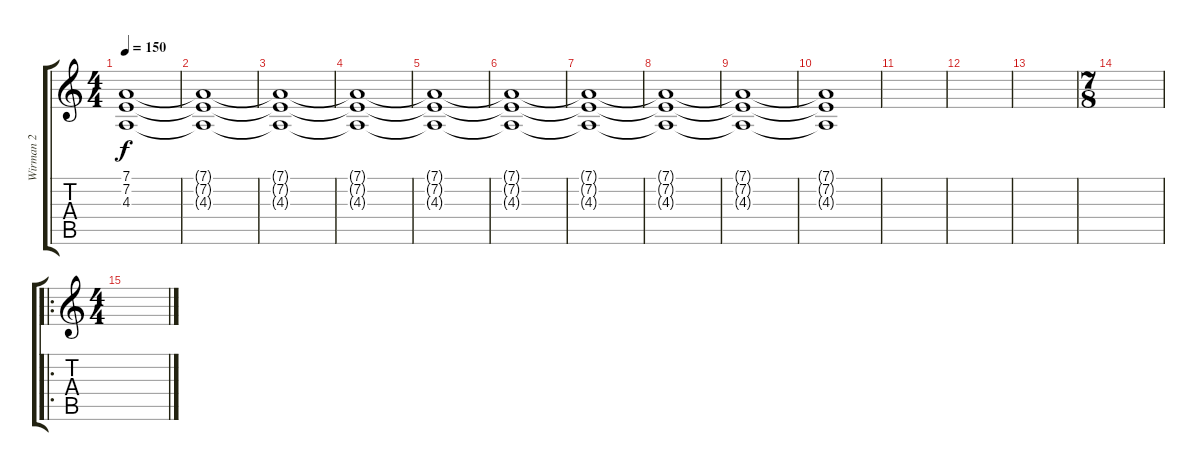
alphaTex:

\track ("Wirman 2" "Wirman 2") {instrument pad2warm}
\staff {score tabs}
\tuning (D4 A3 F3 C3 G2 D2) {hide}
\ts (4 4)
\tempo 150
\clef g2
\ks c
(7.1 7.2 4.3).1{dy f instrument pad2warm} |
(7.1{t} 7.2{t} 4.3{t}).1 |
(7.1{t} 7.2{t} 4.3{t}).1 |
(7.1{t} 7.2{t} 4.3{t}).1 |
(7.1{t} 7.2{t} 4.3{t}).1 |
(7.1{t} 7.2{t} 4.3{t}).1 |
(7.1{t} 7.2{t} 4.3{t}).1 |
(7.1{t} 7.2{t} 4.3{t}).1 |
(7.1{t} 7.2{t} 4.3{t}).1 |
(7.1{t} 7.2{t} 4.3{t}).1 |
|
|
|
\ts (7 8)
|
\ro
\ts (4 4)
